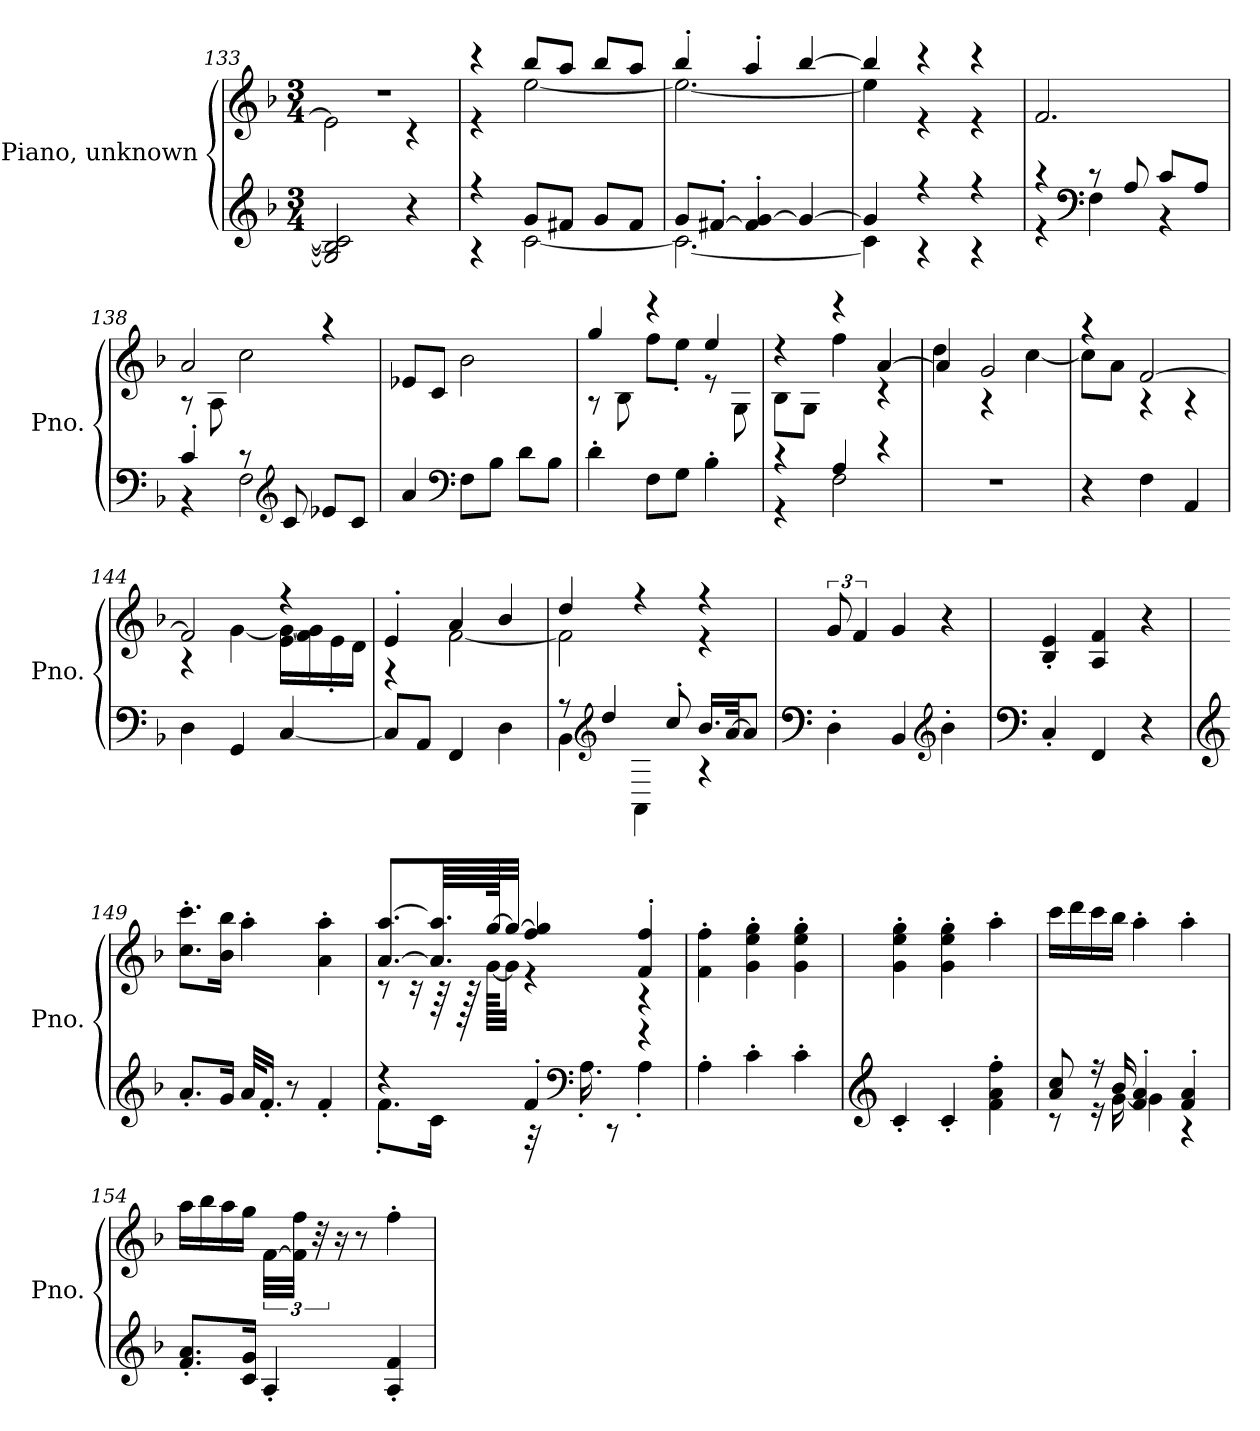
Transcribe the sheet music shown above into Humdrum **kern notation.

**kern	**kern
*part1	*part1
*staff2	*staff1
*I"Piano, unknown	*
*I'Pno.	*
*clefG2	*clefG2
*k[b-]	*k[b-]
*M3/4	*M3/4
=133	=133
*	*^
2G/] 2B-/] 2c/]	2.r	2e\]
4r	.	4r
!!LO:PB:g=z	!!
=134	=134	=134
*^	*	*
4r	4r	4r	4r
8g/L	[2c\	8bb-/L	[2ee\
8f#X/J	.	8aa/J	.
8g/L	.	8bb-/L	.
8f#/J	.	8aa/J	.
=135	=135	=135	=135
8g/L	2.c\_	4bb-'/	2.ee\_
[8f#X'/J	.	.	.
4f#/]' [4g/'	.	4aa'/	.
4g/_	.	[4bb-/	.
=136	=136	=136	=136
4g/]	4c\]	4bb-/]	4ee\]
4r	4r	4r	4r
4r	4r	4r	4r
*	*	*v	*v
=137	=137	=137
4r	4r	2.f/
*clefF4	*	*
8r	4F\	.
8A/	.	.
8c/L	4r	.
8A/J	.	.
=138	=138	=138
*	*	*^
4c'/	4r	2a/	8r
.	.	.	8A\
8r	2F\	.	2cc\
*clefG2	*	*	*
8c/	.	.	.
8e-X/L	.	4r	.
8c/J	.	.	.
*v	*v	*	*
*	*v	*v
=139	=139
4a/	8e-X/L
.	8c/J
*clefF4	*
8F\L	2b-\
8B-\J	.
8d\L	.
8B-\J	.
!!LO:LB:g=z
=140	=140
*	*^
4d'\	4gg/	8r
.	.	8B-\
8F\L	4r	8ff\L
8G\J	.	8ee'\J
4B-'\	4ee/	8r
.	.	8G\
=141	=141	=141
*^	*	*
4r	4r	4r	8B-\L
.	.	.	8G\J
4A/	2F\	4r	4ff\
4r	.	[4a/	4r
*v	*v	*	*
=142	=142	=142
2.r	4a/]	4dd\
.	2g/	4r
.	.	[4cc\
=143	=143	=143
4r	4r	8cc\L]
.	.	8a\J
4F\	[2f/	4r
4AA/	.	4r
=144	=144	=144
4D\	2f/]	4r
4GG/	.	[4g\
[4C/	4r	16e\ 16g\_LL
.	.	16f\ 16g\]
.	.	16e'\
.	.	16d\JJ
=145	=145	=145
8C/L]	4e'/	4r
8AA/J	.	.
4FF/	4a/	[2f\
4D\	4b-/	.
!!LO:LB:g=z	!!
=146	=146	=146
*^	*	*
8r	4BB-\	4dd/	2f\]
*clefG2	*	*	*
4dd/	.	.	.
.	4AA\	4r	.
8cc'/	.	.	.
16.b-/LL	4r	4r	4r
[32a/JK	.	.	.
8a/J]	.	.	.
*v	*v	*	*
*	*v	*v
=147	=147
*clefF4	*
4D'\	12g/
.	6f/
4BB-/	4g/
*clefG2	*
4b-'\	4r
=148	=148
*clefF4	*
4C'/	4B-/' 4e/'
4FF/	4A/ 4f/
4r	4r
=149	=149
*clefG2	*
8.a'/L	8.cc\' 8.ccc\'L
16g/Jk	16b-\ 16bb-\Jk
32a/KLL	4aa'\
16.f'/JJ	.
8r	.
4f'/	4a\' 4aa\'
!!LO:LB:g=z
=150	=150
*^	*^
4r	8.f'\L	[8.a/ [8.aa/L	8r
.	.	.	16r
.	16c\Jk	64.a/] 64.aa/]LLL	64r
.	.	.	128r
.	.	[128gg/JK	[128g\KKLLL
.	.	32gg/JJJ_	32g\JJJ]
4f'/	32r	4ff/ 4gg/]	4r
*clefF4	*	*	*
.	16.A'\	.	.
.	8r	.	.
4r	4A'\	4f/' 4ff/'	4r
*v	*v	*	*
*	*v	*v
=151	=151
4A'\	4f\' 4ff\'
4c'\	4g\' 4ee\' 4gg\'
4c'\	4g\' 4ee\' 4gg\'
=152	=152
*clefG2	*
4c'/	4g\' 4ee\' 4gg\'
4c'/	4g\' 4ee\' 4gg\'
4f\' 4a\' 4ff\'	4aa'\
=153	=153
*^	*
8a/ 8cc/	8r	16ccc\LL
.	.	16ddd\
16r	16r	16ccc\
16b-/	[16g\	16bb-\JJ
4f/' 4a/'	4g\]	4aa'\
4f/' 4a/'	4r	4aa'\
*v	*v	*
!!LO:LB:g=z
=154	=154
8.f/' 8.a/'L	16aa\LL
.	16bb-\
.	16aa\
16c/ 16g/Jk	16gg\JJ
4A'/	[48f\LLL
.	48f\] 48ff\JJJ
.	48r
.	16r
.	8r
4A/' 4f/'	4ff'\
=	=
*-	*-
